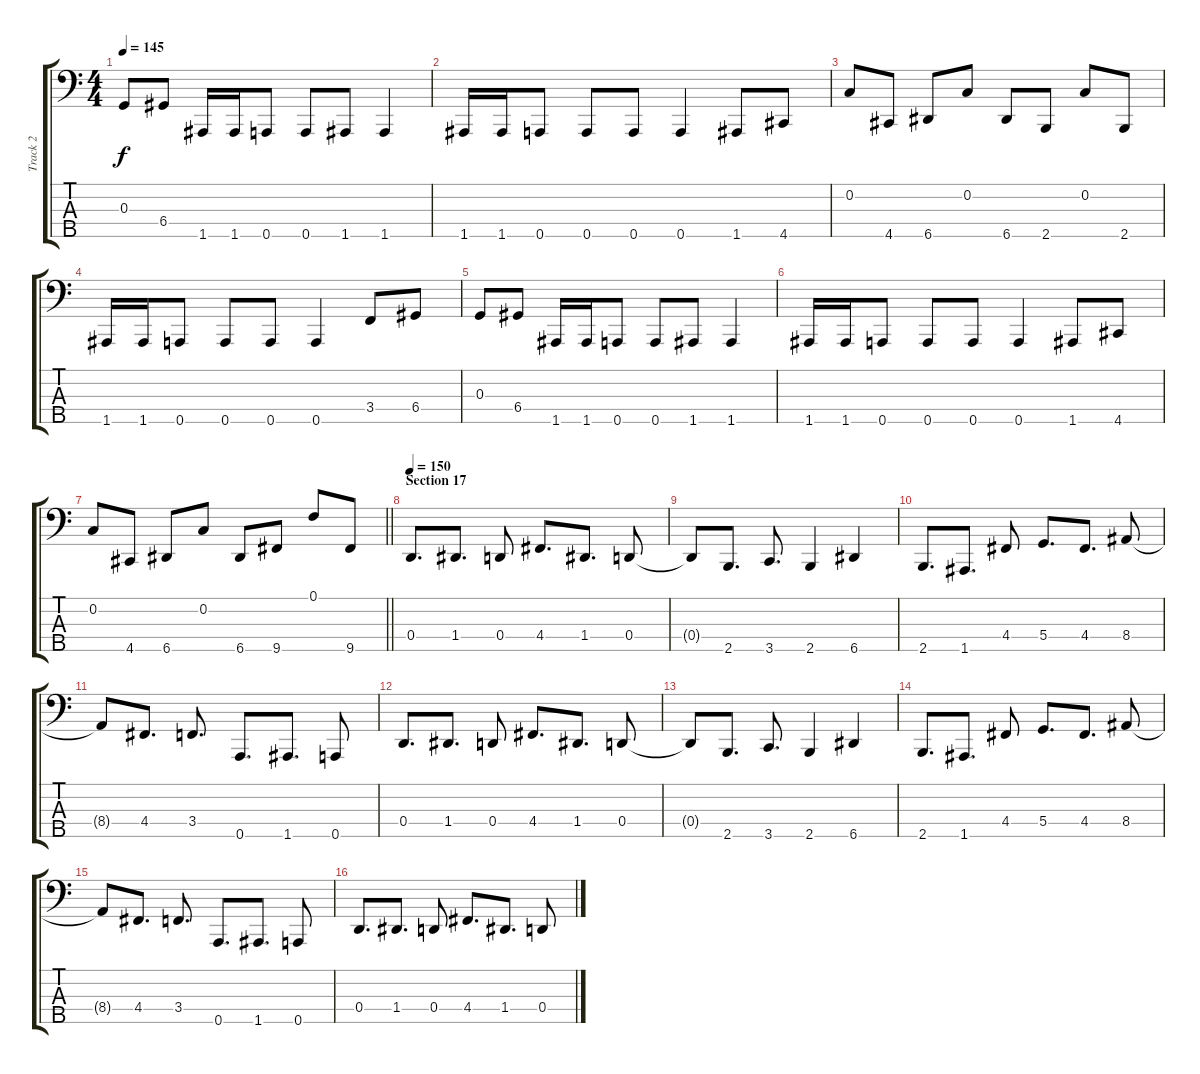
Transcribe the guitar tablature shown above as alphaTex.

\track ("Track 2" "Track 2") {instrument electricbassfinger}
\staff {score tabs}
\tuning (F2 C2 G1 D1 A0) {hide}
\ts (4 4)
\tempo 145
\clef f4
\ks c
0.3.8{dy f} 6.4.8 1.5.16 1.5.16 0.5.8 0.5.8 1.5.8 1.5.4 |
1.5.16 1.5.16 0.5.8 0.5.8 0.5.8 0.5.4 1.5.8 4.5.8 |
0.2.8 4.5.8 6.5.8 0.2.8 6.5.8 2.5.8 0.2.8 2.5.8 |
1.5.16 1.5.16 0.5.8 0.5.8 0.5.8 0.5.4 3.4.8 6.4.8 |
0.3.8 6.4.8 1.5.16 1.5.16 0.5.8 0.5.8 1.5.8 1.5.4 |
1.5.16 1.5.16 0.5.8 0.5.8 0.5.8 0.5.4 1.5.8 4.5.8 |
\barLineRight lightlight
0.2.8 4.5.8 6.5.8 0.2.8 6.5.8 9.5.8 0.1.8 9.5.8 |
\section ("" "Section 17")
\tempo 150
0.4.8{d} 1.4.8{d} 0.4.8 4.4.8{d} 1.4.8{d} 0.4.8 |
0.4{t}.8 2.5.8{d} 3.5.8{d} 2.5.4 6.5.4 |
2.5.8{d} 1.5.8{d} 4.4.8 5.4.8{d} 4.4.8{d} 8.4.8 |
8.4{t}.8 4.4.8{d} 3.4.8{d} 0.5.8{d} 1.5.8{d} 0.5.8 |
0.4.8{d} 1.4.8{d} 0.4.8 4.4.8{d} 1.4.8{d} 0.4.8 |
0.4{t}.8 2.5.8{d} 3.5.8{d} 2.5.4 6.5.4 |
2.5.8{d} 1.5.8{d} 4.4.8 5.4.8{d} 4.4.8{d} 8.4.8 |
8.4{t}.8 4.4.8{d} 3.4.8{d} 0.5.8{d} 1.5.8{d} 0.5.8 |
0.4.8{d} 1.4.8{d} 0.4.8 4.4.8{d} 1.4.8{d} 0.4.8
